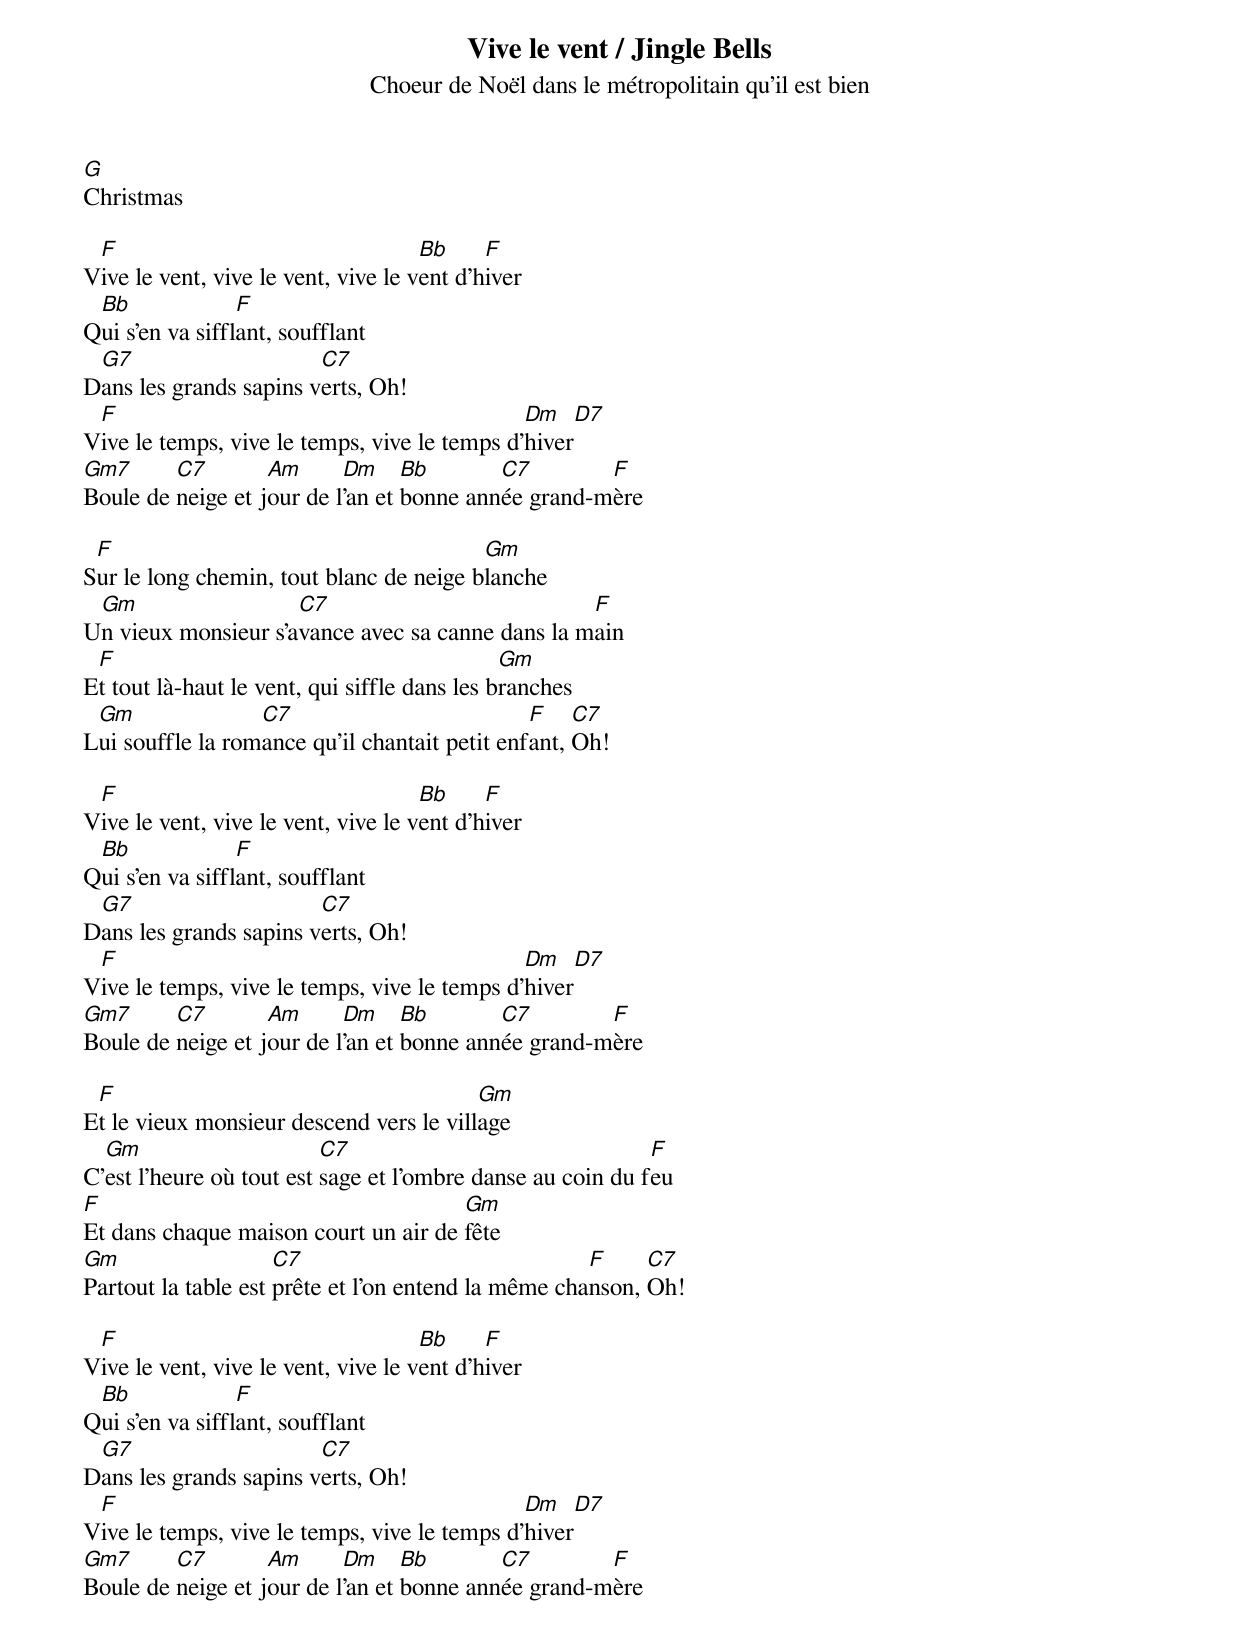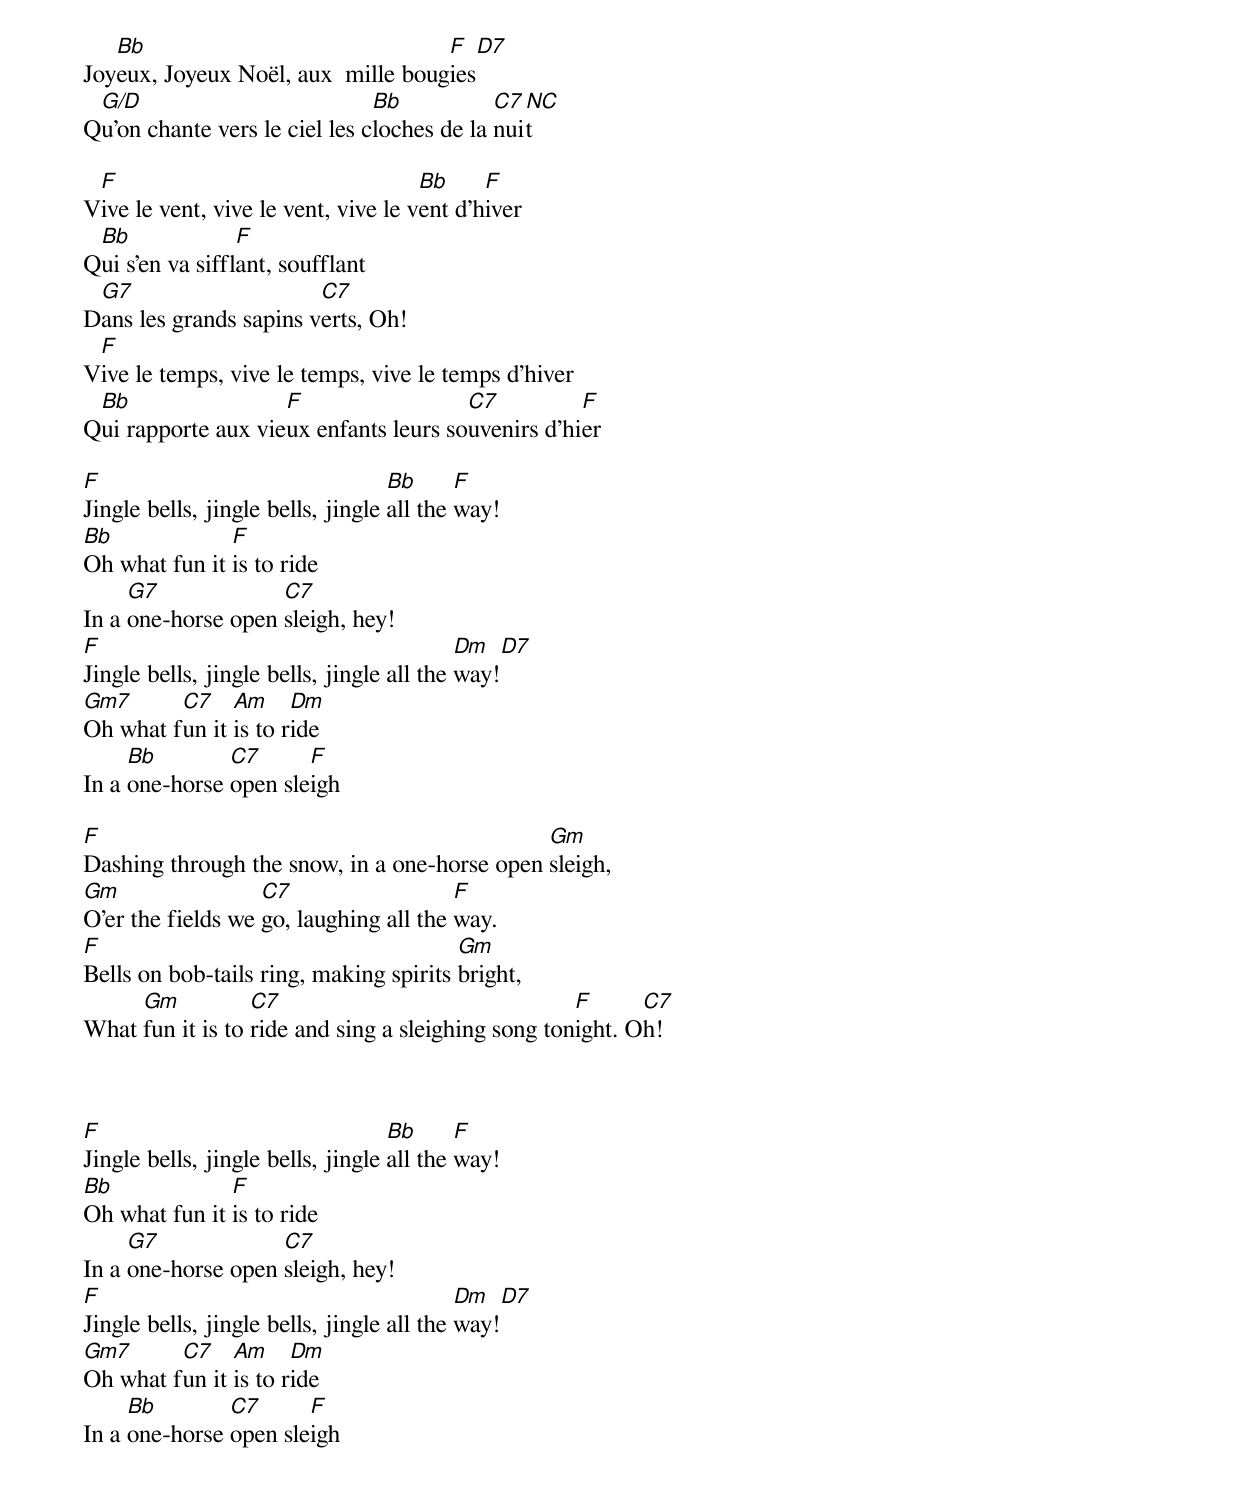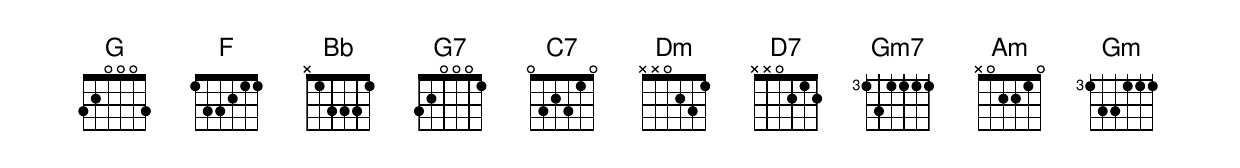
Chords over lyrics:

Vive le vent / Jingle Bells
Choeur de Noël dans le métropolitain qu'il est bien
G
Christmas

 F                                   Bb     F
Vive le vent, vive le vent, vive le vent d'hiver
 Bb              F
Qui s'en va sifflant, soufflant
 G7                     C7
Dans les grands sapins verts, Oh!
 F                                            Dm    D7
Vive le temps, vive le temps, vive le temps d'hiver
Gm7      C7        Am      Dm     Bb       C7        F
Boule de neige et jour de l'an et bonne année grand-mère

 F                                       Gm
Sur le long chemin, tout blanc de neige blanche
 Gm                  C7                           F
Un vieux monsieur s'avance avec sa canne dans la main
 F                                            Gm
Et tout là-haut le vent, qui siffle dans les branches
 Gm               C7                           F    C7
Lui souffle la romance qu'il chantait petit enfant, Oh!

 F                                   Bb     F
Vive le vent, vive le vent, vive le vent d'hiver
 Bb              F
Qui s'en va sifflant, soufflant
 G7                     C7
Dans les grands sapins verts, Oh!
 F                                            Dm    D7
Vive le temps, vive le temps, vive le temps d'hiver
Gm7      C7        Am      Dm     Bb       C7        F
Boule de neige et jour de l'an et bonne année grand-mère

 F                                       Gm
Et le vieux monsieur descend vers le village
  Gm                      C7                                F
C'est l'heure où tout est sage et l'ombre danse au coin du feu
F                                     Gm
Et dans chaque maison court un air de fête
Gm                   C7                              F     C7
Partout la table est prête et l'on entend la même chanson, Oh!

 F                                   Bb     F
Vive le vent, vive le vent, vive le vent d'hiver
 Bb              F
Qui s'en va sifflant, soufflant
 G7                     C7
Dans les grands sapins verts, Oh!
 F                                            Dm    D7
Vive le temps, vive le temps, vive le temps d'hiver
Gm7      C7        Am      Dm     Bb       C7        F
Boule de neige et jour de l'an et bonne année grand-mère

   Bb                               F   D7
Joyeux, Joyeux Noël, aux  mille bougies
 G/D                           Bb           C7 (NC)
Qu'on chante vers le ciel les cloches de la nuit

 F                                   Bb     F
Vive le vent, vive le vent, vive le vent d'hiver
 Bb              F
Qui s'en va sifflant, soufflant
 G7                     C7
Dans les grands sapins verts, Oh!
 F
Vive le temps, vive le temps, vive le temps d'hiver
 Bb                 F                  C7          F
Qui rapporte aux vieux enfants leurs souvenirs d'hier

F                                  Bb      F
Jingle bells, jingle bells, jingle all the way!
Bb             F
Oh what fun it is to ride
     G7             C7
In a one-horse open sleigh, hey!
F                                          Dm   D7
Jingle bells, jingle bells, jingle all the way!
Gm7      C7    Am     Dm
Oh what fun it is to ride
     Bb        C7      F
In a one-horse open sleigh

F                                             Gm
Dashing through the snow, in a one-horse open sleigh,
Gm                 C7                   F
O'er the fields we go, laughing all the way.
F                                       Gm
Bells on bob-tails ring, making spirits bright,
     Gm           C7                                F      C7
What fun it is to ride and sing a sleighing song tonight. Oh!



F                                  Bb      F
Jingle bells, jingle bells, jingle all the way!
Bb             F
Oh what fun it is to ride
     G7             C7
In a one-horse open sleigh, hey!
F                                          Dm   D7
Jingle bells, jingle bells, jingle all the way!
Gm7      C7    Am     Dm
Oh what fun it is to ride
     Bb        C7      F
In a one-horse open sleigh
